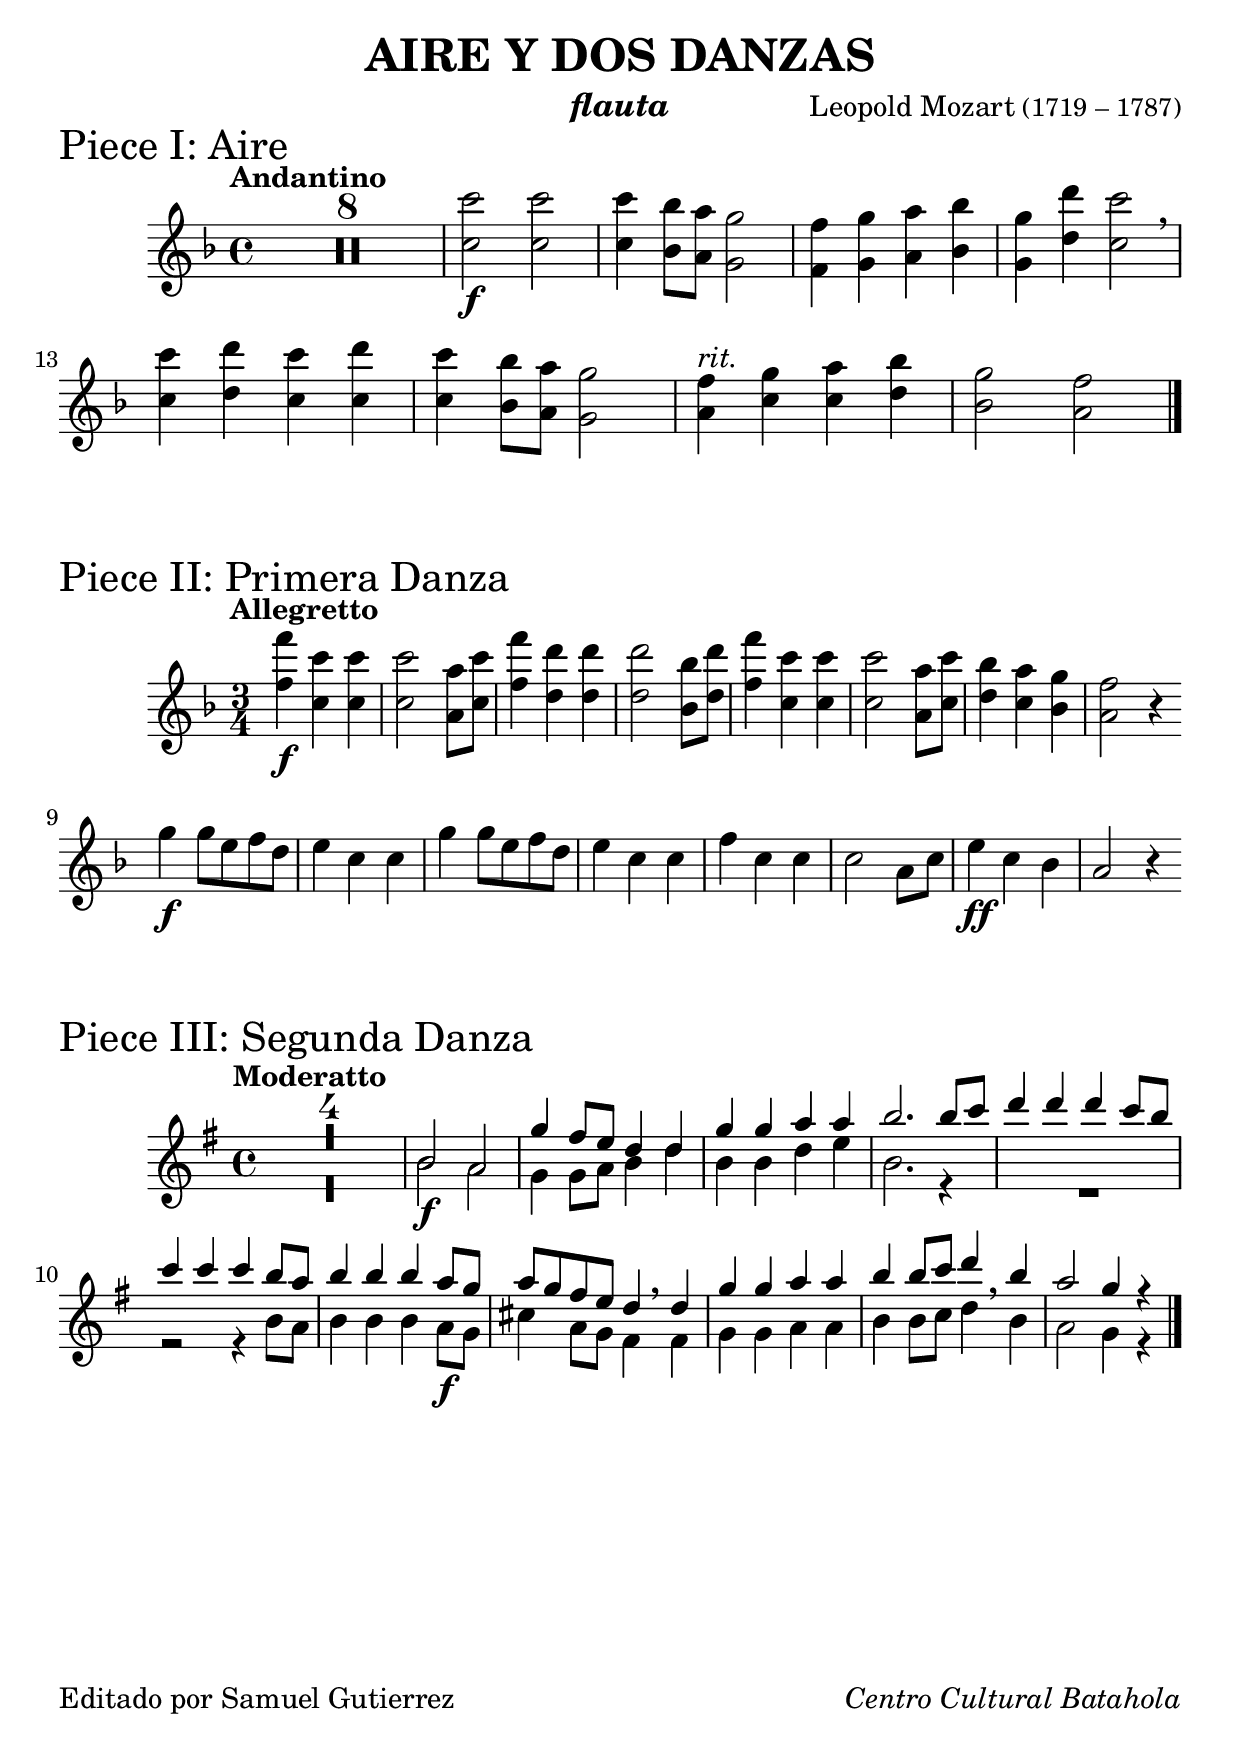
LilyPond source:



aire = \relative c'' {

	\key f \major
	\tempo "Andantino"
	\set Score.skipBars = ##t
	
%1			
  R1*8 |
%2 
  <<c'2\f c,>> <<c'2 c,>> | 
%3
  <<c'4 c,>> <<bes'8 bes,>> <<a' a,>> <<g'2 g,>> |
%4 
  <<f'4 f,>> <<g' g,>> <<a' a,>> <<bes' bes,>> |
%5 
  <<g' g,>> <<d'' d,>> <<c'2 c,>> \breathe |
%6 
  <<c'4 c,>> <<d' d,>> <<c' c,>> <<d' c,>> |
%7 
  <<c' c,>> <<bes'8 bes,>> <<a' a,>> <<g'2 g,>> |
%8 
  <<f'4^\markup{\italic rit.} a,>> <<g' c,>> <<a' c,>> <<bes' d,>> |
%9 
  <<g2 bes,>> <<f' a,>> |
%fin
  \bar "|."
}

Air = \context Voice = A \aire


adanza = \relative c'' {

	\key f \major
	\time 3/4
	\tempo "Allegretto"
	\set Score.skipBars = ##t
	
%1			
  <<f'4\f f,>> <<c' c,>> <<c' c,>> |
%2 
  <<c'2 c,>> <<a'8 a,>> <<c' c,>> | 
%3
  <<f'4 f,>> <<d' d,>> <<d' d,>> |
%4 
  <<d'2 d,>> <<bes'8 bes,>> <<d' d,>> |
%5 
  <<f'4 f,>> <<c' c,>> <<c' c,>> |
%6 
  <<c'2 c,>> <<a'8 a,>> <<c' c,>> |
%7 
  <<bes'4 d,>> <<a' c,>> <<g' bes,>> |
%8 
  <<f'2 a,>> r4 \bar ":|:"
%9 
  g'4\f g8 e f d |
%10
  e4 c c |
%11
  g'4 g8 e f d |
%12
  e4 c c |
%13
  f c c |
%14
  c2 a8 c |
%15
  e4\ff c bes |
%16
  a2 r4 | \bar ":|"
}


bdanzaA = \relative c'' {

	\key g \major
	\tempo "Moderatto"
	\set Score.skipBars = ##t
	
%1			
  R1*4 |
%2 
  b2\f a | 
%3
  g'4 fis8 e d4 d |
%4 
  g  g a a |
%5 
  b2. b8 c |
%6 
  d4 d d c8 b |
%7 
  c4 c c b8 a |
%8 
  b4 b b a8\f g |
%9 
  a8 g fis e d4 \breathe d |
%10
  g g a a |
%11
  b b8 c d4 \breathe b |
%12
  a2 g4 r4 |
  \bar "|."
}

bdanzaB = \relative c'' {
	
%1			
  R1*4 |
%2 
  b2 a | 
%3
  g4 g8 a b4 d |
%4 
  b b d e |
%5 
  b2. r4 |
%6 
  R1 |
%7 
  r2 r4 b8 a |
%8 
  b4 b b a8 g |
%9 
  cis4 a8 g fis4 fis |
%10
  g g a a |
%11
  b b8 c d4 b |
%12
  a2 g4 r4 |
  \bar "|."
}


\version "2.12.3"

#(set-global-staff-size 25)

\book {
  \header {
    title = \markup \center-column { "AIRE Y DOS DANZAS" }
    instrument = \markup \bold \italic "flauta"
    composer =  \markup { "Leopold Mozart" \small "(1719 – 1787)" }
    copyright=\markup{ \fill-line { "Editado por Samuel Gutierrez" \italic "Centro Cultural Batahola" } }
    piece = "Piece"
  }
  
  \score{ 
    \new Staff { \aire }
    \header { piece = \markup { \fontsize #3 "Piece I: Aire" } }
    \layout { }
  }
  
  \score{ 
    \new Staff { \adanza }  
    \header { piece = \markup { \fontsize #3 "Piece II: Primera Danza" } }
    \layout { }
  }
  
  \score{ 
    \new Staff { << \bdanzaA \\ \bdanzaB >> }  
    \header { piece = \markup { \fontsize #3 "Piece III: Segunda Danza" } }
    \layout { }
  }
}

\paper {
  #(set-paper-size "letter")
}
